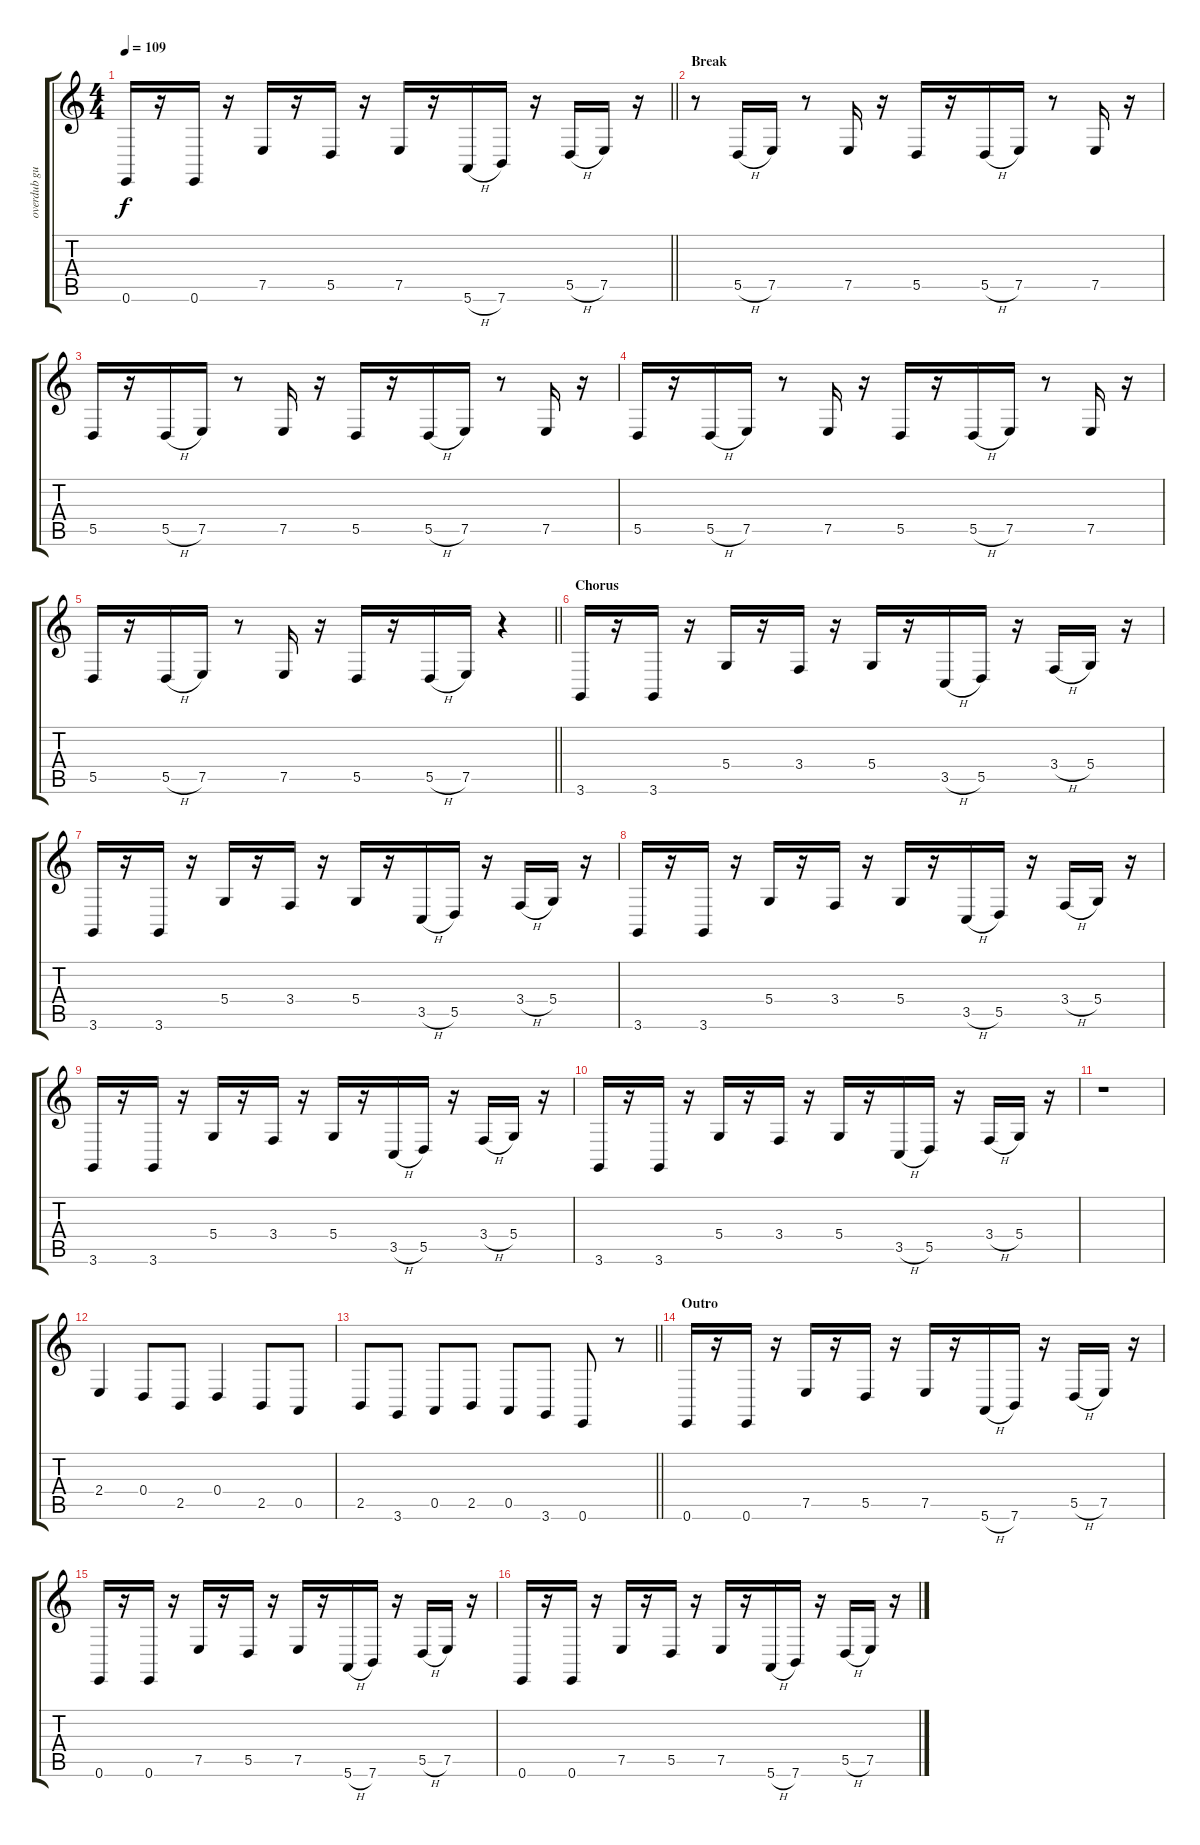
\track ("overdub guitar I" "overdub gu") {instrument harpsichord}
\staff {score tabs}
\tuning (E4 B3 G3 D3 A2 E2) {hide}
\ts (4 4)
\tempo 109
\clef g2
\barLineRight lightlight
\ks aminor
0.6.16{dy f} r.16 0.6.16 r.16 7.5.16 r.16 5.5.16 r.16 7.5.16 r.16 5.6{h}.16 7.6.16 r.16 5.5{h}.16 7.5.16 r.16 |
\section ("" "Break")
r.8 5.5{h}.16 7.5.16 r.8 7.5.16 r.16 5.5.16 r.16 5.5{h}.16 7.5.16 r.8 7.5.16 r.16 |
5.5.16 r.16 5.5{h}.16 7.5.16 r.8 7.5.16 r.16 5.5.16 r.16 5.5{h}.16 7.5.16 r.8 7.5.16 r.16 |
5.5.16 r.16 5.5{h}.16 7.5.16 r.8 7.5.16 r.16 5.5.16 r.16 5.5{h}.16 7.5.16 r.8 7.5.16 r.16 |
\barLineRight lightlight
5.5.16 r.16 5.5{h}.16 7.5.16 r.8 7.5.16 r.16 5.5.16 r.16 5.5{h}.16 7.5.16 r.4 |
\section ("" "Chorus")
3.6.16 r.16 3.6.16 r.16 5.4.16 r.16 3.4.16 r.16 5.4.16 r.16 3.5{h}.16 5.5.16 r.16 3.4{h}.16 5.4.16 r.16 |
3.6.16 r.16 3.6.16 r.16 5.4.16 r.16 3.4.16 r.16 5.4.16 r.16 3.5{h}.16 5.5.16 r.16 3.4{h}.16 5.4.16 r.16 |
3.6.16 r.16 3.6.16 r.16 5.4.16 r.16 3.4.16 r.16 5.4.16 r.16 3.5{h}.16 5.5.16 r.16 3.4{h}.16 5.4.16 r.16 |
3.6.16 r.16 3.6.16 r.16 5.4.16 r.16 3.4.16 r.16 5.4.16 r.16 3.5{h}.16 5.5.16 r.16 3.4{h}.16 5.4.16 r.16 |
3.6.16 r.16 3.6.16 r.16 5.4.16 r.16 3.4.16 r.16 5.4.16 r.16 3.5{h}.16 5.5.16 r.16 3.4{h}.16 5.4.16 r.16 |
r.1 |
2.4.4 0.4.8 2.5.8 0.4.4 2.5.8 0.5.8 |
\barLineRight lightlight
2.5.8 3.6.8 0.5.8 2.5.8 0.5.8 3.6.8 0.6.8 r.8 |
\section ("" "Outro")
0.6.16 r.16 0.6.16 r.16 7.5.16 r.16 5.5.16 r.16 7.5.16 r.16 5.6{h}.16 7.6.16 r.16 5.5{h}.16 7.5.16 r.16 |
0.6.16 r.16 0.6.16 r.16 7.5.16 r.16 5.5.16 r.16 7.5.16 r.16 5.6{h}.16 7.6.16 r.16 5.5{h}.16 7.5.16 r.16 |
0.6.16 r.16 0.6.16 r.16 7.5.16 r.16 5.5.16 r.16 7.5.16 r.16 5.6{h}.16 7.6.16 r.16 5.5{h}.16 7.5.16 r.16
